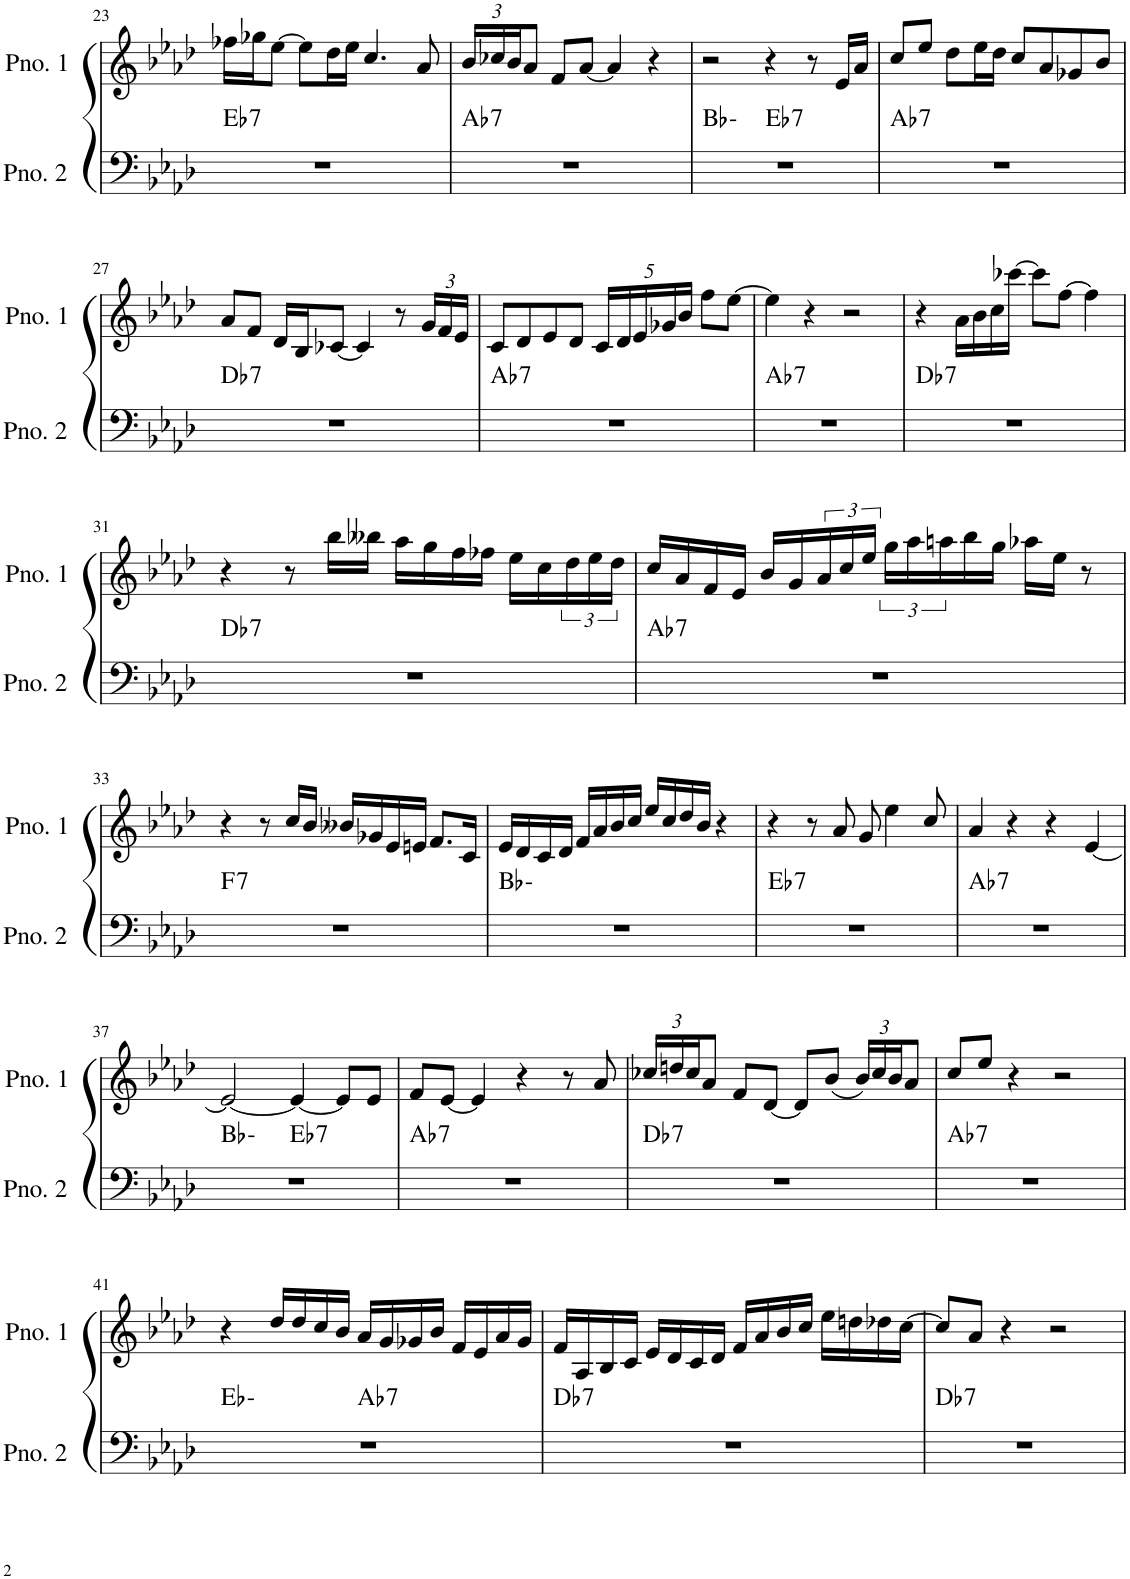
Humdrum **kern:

**kern	**harte	**kern
*part2	*part2	*part1
*staff2	*	*staff1
*I"ピアノ 2	*	*I"ピアノ 1
!!LO:PB:g=z
*clefF4	*	*clefG2
*k[b-e-a-d-]	*	*k[b-e-a-d-]
*M4/4	*	*M4/4
=23	=23	=23
!	!LO:H:kt=7	!
1r	Eb:7	16ff-X\LL
.	.	16gg-X\J
.	.	[8ee-\J
.	.	8ee-\L]
.	.	16dd-\L
.	.	16ee-\JJ
.	.	4.cc/
.	.	8a-/
=24	=24	=24
*	*	*Xbrackettup
!	!LO:H:kt=7	!
1r	Ab:7	24b-/LL
.	.	24cc-X/
.	.	24b-/J
.	.	8a-/J
.	.	8f/L
.	.	[8a-/J
.	.	4a-/]
.	.	4r
=25	=25	=25
*^	*	*
1r	2ryy	Bb:min	2r
!	!	!LO:H:kt=7	!
.	2ryy	Eb:7	4r
.	.	.	8r
.	.	.	16e-/LL
.	.	.	16a-/JJ
=26	=26	=26	=26
!	!	!LO:H:kt=7	!
*v	*v	*	*
1r	Ab:7	8cc/L
.	.	8ee-/J
.	.	8dd-\L
.	.	16ee-\L
.	.	16dd-\JJ
.	.	8cc/L
.	.	8a-/
.	.	8g-X/
.	.	8b-/J
!!LO:LB:g=z
=27	=27	=27
!	!LO:H:kt=7	!
1r	Db:7	8a-/L
.	.	8f/J
.	.	16d-/LL
.	.	16B-/J
.	.	[8c-X/J
.	.	4c-/]
.	.	8r
.	.	24g/LL
.	.	24f/
.	.	24e-/JJ
=28	=28	=28
!	!LO:H:kt=7	!
1r	Ab:7	8c/L
.	.	8d-/
.	.	8e-/
.	.	8d-/J
.	.	20c/LL
.	.	20d-/
.	.	20e-/
.	.	20g-X/
.	.	20b-/JJ
.	.	8ff\L
.	.	[8ee-\J
=29	=29	=29
!	!LO:H:kt=7	!
1r	Ab:7	4ee-\]
.	.	4r
.	.	2r
=30	=30	=30
!	!LO:H:kt=7	!
1r	Db:7	4r
.	.	16a-\LL
.	.	16b-\
.	.	16cc\
.	.	[16ccc-X\JJ
.	.	8ccc-\L]
.	.	[8ff\J
.	.	4ff\]
!!LO:LB:g=z
=31	=31	=31
!	!LO:H:kt=7	!
1r	Db:7	4r
.	.	8r
.	.	16bb-\LL
.	.	16bb--X\JJ
.	.	16aa-\LL
.	.	16gg\
.	.	16ff\
.	.	16ff-X\JJ
.	.	16ee-\LL
.	.	16cc\
*	*	*brackettup
.	.	24dd-\
.	.	24ee-\
.	.	24dd-\JJ
=32	=32	=32
!	!LO:H:kt=7	!
1r	Ab:7	16cc/LL
.	.	16a-/
.	.	16f/
.	.	16e-/JJ
.	.	16b-/LL
.	.	16g/
.	.	24a-/
.	.	24cc/
.	.	24ee-/JJ
.	.	24gg\LL
.	.	24aa-\
.	.	24aan\
.	.	16bb-\
.	.	16gg\JJ
.	.	16aa-X\LL
.	.	16ee-\JJ
.	.	8r
!!LO:LB:g=z
=33	=33	=33
!	!LO:H:kt=7	!
1r	F:7	4r
.	.	8r
.	.	16cc/LL
.	.	16b-/JJ
.	.	16b--X/LL
.	.	16g-X/
.	.	16e-/
.	.	16en/JJ
.	.	8.f/L
.	.	16c/Jk
=34	=34	=34
1r	Bb:min	16e-/LL
.	.	16d-/
.	.	16c/
.	.	16d-/JJ
.	.	16f/LL
.	.	16a-/
.	.	16b-/
.	.	16cc/JJ
.	.	16ee-/LL
.	.	16cc/
.	.	16dd-/
.	.	16b-/JJ
.	.	4r
=35	=35	=35
!	!LO:H:kt=7	!
1r	Eb:7	4r
.	.	8r
.	.	8a-/
.	.	8g/
.	.	4ee-\
.	.	8cc/
=36	=36	=36
!	!LO:H:kt=7	!
1r	Ab:7	4a-/
.	.	4r
.	.	4r
.	.	[4e-/
!!LO:LB:g=z
=37	=37	=37
*^	*	*
1r	2ryy	Bb:min	2e-/_
!	!	!LO:H:kt=7	!
.	2ryy	Eb:7	4e-/_
.	.	.	8e-/L]
.	.	.	8e-/J
=38	=38	=38	=38
!	!	!LO:H:kt=7	!
*v	*v	*	*
1r	Ab:7	8f/L
.	.	[8e-/J
.	.	4e-/]
.	.	4r
.	.	8r
.	.	8a-/
=39	=39	=39
*	*	*Xbrackettup
!	!LO:H:kt=7	!
1r	Db:7	24cc-X/LL
.	.	24ddn/
.	.	24cc-/J
.	.	8a-/J
.	.	8f/L
.	.	[8d-/J
.	.	8d-/L]
.	.	(8b-/J
.	.	24b-/LL)
.	.	24cc-/
.	.	24b-/J
.	.	8a-/J
=40	=40	=40
!	!LO:H:kt=7	!
1r	Ab:7	8cc/L
.	.	8ee-/J
.	.	4r
.	.	2r
!!LO:LB:g=z
=41	=41	=41
*^	*	*
1r	2ryy	Eb:min	4r
.	.	.	16dd-/LL
.	.	.	16dd-/
.	.	.	16cc/
.	.	.	16b-/JJ
!	!	!LO:H:kt=7	!
.	2ryy	Ab:7	16a-/LL
.	.	.	16g/
.	.	.	16g-X/
.	.	.	16b-/JJ
.	.	.	16f/LL
.	.	.	16e-/
.	.	.	16a-/
.	.	.	16g-/JJ
=42	=42	=42	=42
!	!	!LO:H:kt=7	!
*v	*v	*	*
1r	Db:7	16f/LL
.	.	16A-/
.	.	16B-/
.	.	16c/JJ
.	.	16e-/LL
.	.	16d-/
.	.	16c/
.	.	16d-/JJ
.	.	16f/LL
.	.	16a-/
.	.	16b-/
.	.	16cc/JJ
.	.	16ee-\LL
.	.	16ddn\
.	.	16dd-X\
.	.	[16cc\JJ
=43	=43	=43
!	!LO:H:kt=7	!
1r	Db:7	8cc/L]
.	.	8a-/J
.	.	4r
.	.	2r
=	=	=
*-	*-	*-
